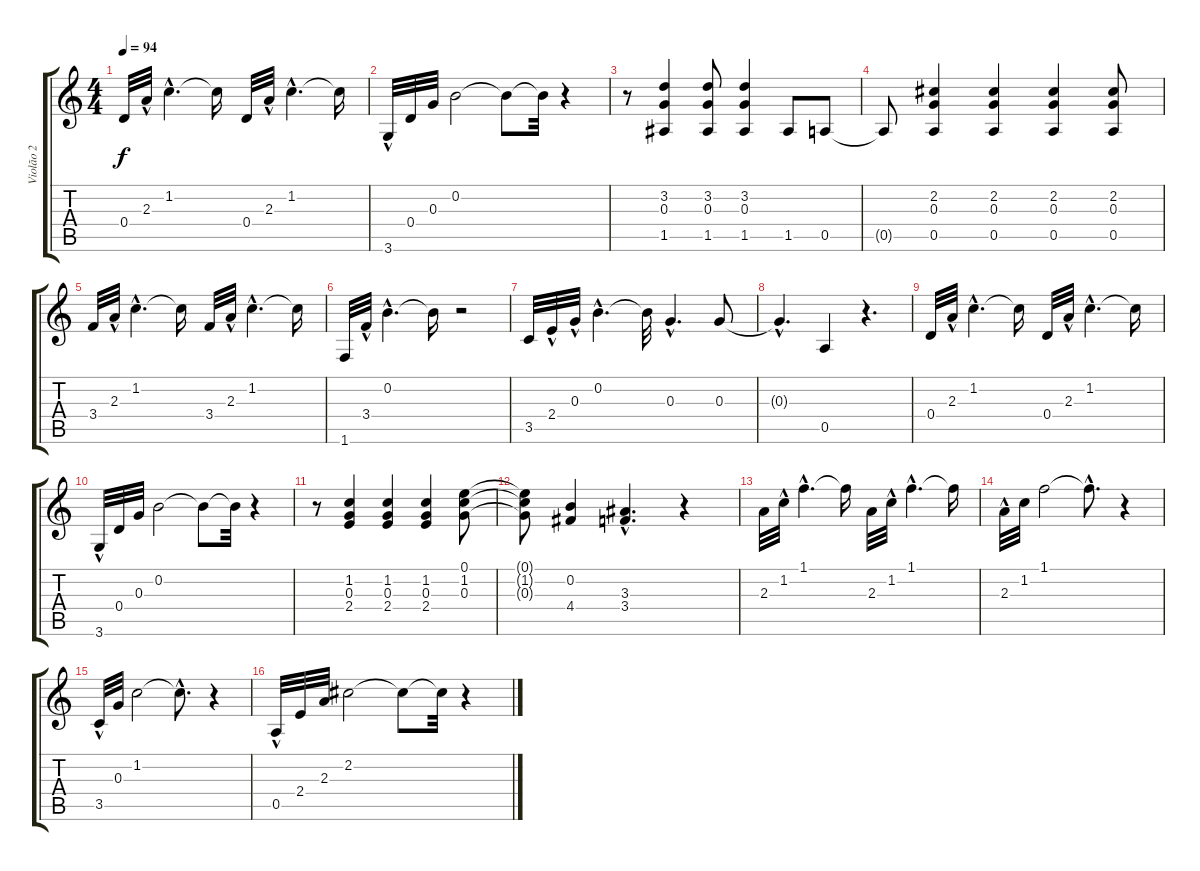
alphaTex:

\track ("Violão 2" "Violão 2") {instrument acousticguitarnylon}
\staff {score tabs}
\tuning (E4 B3 G3 D3 A2 E2) {hide}
\ts (4 4)
\tempo 94
\clef g2
\ks c
0.4.32{dy f} 2.3{hac}.32 1.2{hac}.4{d} 1.2{t}.16 0.4.32 2.3{hac}.32 1.2{hac}.4{d} 1.2{t}.16 |
3.6{hac}.32 0.4.32 0.3.32 0.2.2 0.2{t}.8 0.2{t}.32 r.4 |
r.8 (3.2 0.3 1.5).4 (3.2 0.3 1.5).8 (3.2 0.3 1.5).4 1.5.8 0.5.8 |
0.5{t}.8 (2.2 0.3 0.5).4 (2.2 0.3 0.5).4 (2.2 0.3 0.5).4 (2.2 0.3 0.5).8 |
3.4.32 2.3{hac}.32 1.2{hac}.4{d} 1.2{t}.16 3.4.32 2.3{hac}.32 1.2{hac}.4{d} 1.2{t}.16 |
1.6.32 3.4{hac}.32 0.2{hac}.4{d} 0.2{t}.16 r.2 |
3.5.32 2.4{hac}.32 0.3{hac}.32 0.2{hac}.4{d} 0.2{t}.32 0.3{hac}.4{d} 0.3.8 |
0.3{hac t}.4{d} 0.5.4 r.4{d} |
0.4.32 2.3{hac}.32 1.2{hac}.4{d} 1.2{t}.16 0.4.32 2.3{hac}.32 1.2{hac}.4{d} 1.2{t}.16 |
3.6{hac}.32 0.4.32 0.3.32 0.2.2 0.2{t}.8 0.2{t}.32 r.4 |
r.8 (1.2 0.3 2.4).4 (1.2 0.3 2.4).4 (1.2 0.3 2.4).4 (0.1 1.2 0.3).8 |
(0.1{t} 1.2{t} 0.3{t}).8 (0.2 4.4).4 (3.3{hac} 3.4{hac}).4{d} r.4 |
2.3.32 1.2{hac}.32 1.1{hac}.4{d} 1.1{t}.16 2.3.32 1.2{hac}.32 1.1{hac}.4{d} 1.1{t}.16 |
2.3{hac}.32 1.2.32 1.1.2 1.1{hac t}.8{d} r.4 |
3.5{hac}.32 0.3.32 1.2.2 1.2{hac t}.8{d} r.4 |
0.5{hac}.32 2.4.32 2.3.32 2.2.2 2.2{t}.8 2.2{t}.32 r.4
